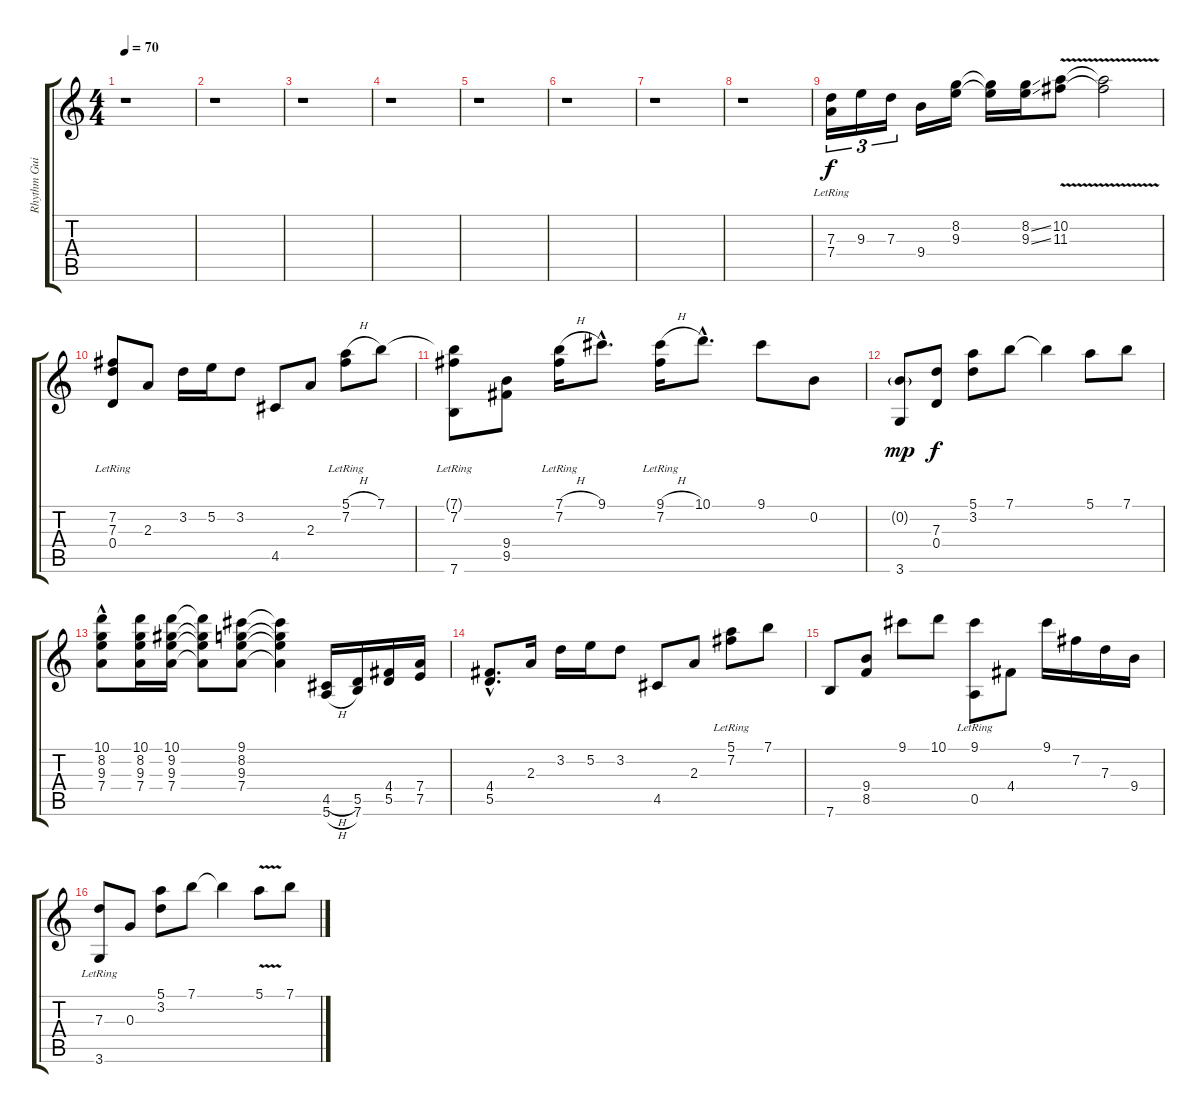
\track ("Rhythm Guitar1" "Rhythm Gui") {instrument acousticguitarnylon}
\staff {score tabs}
\tuning (E4 B3 G3 D3 A2 E2) {hide}
\ts (4 4)
\tempo 70
\clef g2
\ks c
r.1{dy f} |
r.1 |
r.1 |
r.1 |
r.1 |
r.1 |
r.1 |
r.1 |
(7.3 7.4{lr}).16{tu (3 2)} 9.3.16{tu (3 2)} 7.3.16{tu (3 2)} 9.4.16 (8.2 9.3).16 (8.2{t} 9.3{t}).16 (8.2{ss} 9.3{ss}).16 (10.2{v} 11.3{v}).8 (10.2{v t} 11.3{v t}).2 |
(7.2{lr} 7.3{lr} 0.4{lr}).8 2.3.8 3.2.16 5.2.16 3.2.8 4.5.8 2.3.8 (5.1{h} 7.2{lr}).8 7.1.8 |
(7.1{t} 7.2{lr} 7.6).8 (9.4 9.5).8 (7.1{h} 7.2{lr}).16 9.1{hac}.8{d} (9.1{h} 7.2{lr}).16 10.1{hac}.8{d} 9.1.8 0.2.8 |
(0.2{g} 3.6).8{dy mp} (7.3 0.4).8{dy f} (5.1 3.2).8 7.1.8 7.1{t}.4 5.1.8 7.1.8 |
(10.1{hac} 8.2 9.3 7.4).8 (10.1 8.2 9.3 7.4).16 (10.1 9.2 9.3 7.4).16 (10.1{t} 9.2{t} 9.3{t} 7.4{t}).8 (9.1 8.2 9.3 7.4).8 (9.1{t} 8.2{t} 9.3{t} 7.4{t}).4 (4.5{h} 5.6{h}).16 (5.5 7.6).16 (4.4 5.5).16 (7.4 7.5).16 |
(4.4{hac} 5.5{hac}).8{d} 2.3.16 3.2.16 5.2.16 3.2.8 4.5.8 2.3.8 (5.1 7.2{lr}).8 7.1.8 |
7.6.8 (9.4 8.5).8 9.1.8 10.1.8 (9.1{lr} 0.5).8 4.4.8 9.1.16 7.2.16 7.3.16 9.4.16 |
(7.3{lr} 3.6).8 0.3.8 (5.1 3.2).8 7.1.8 7.1{t}.4 5.1{v}.8 7.1.8
